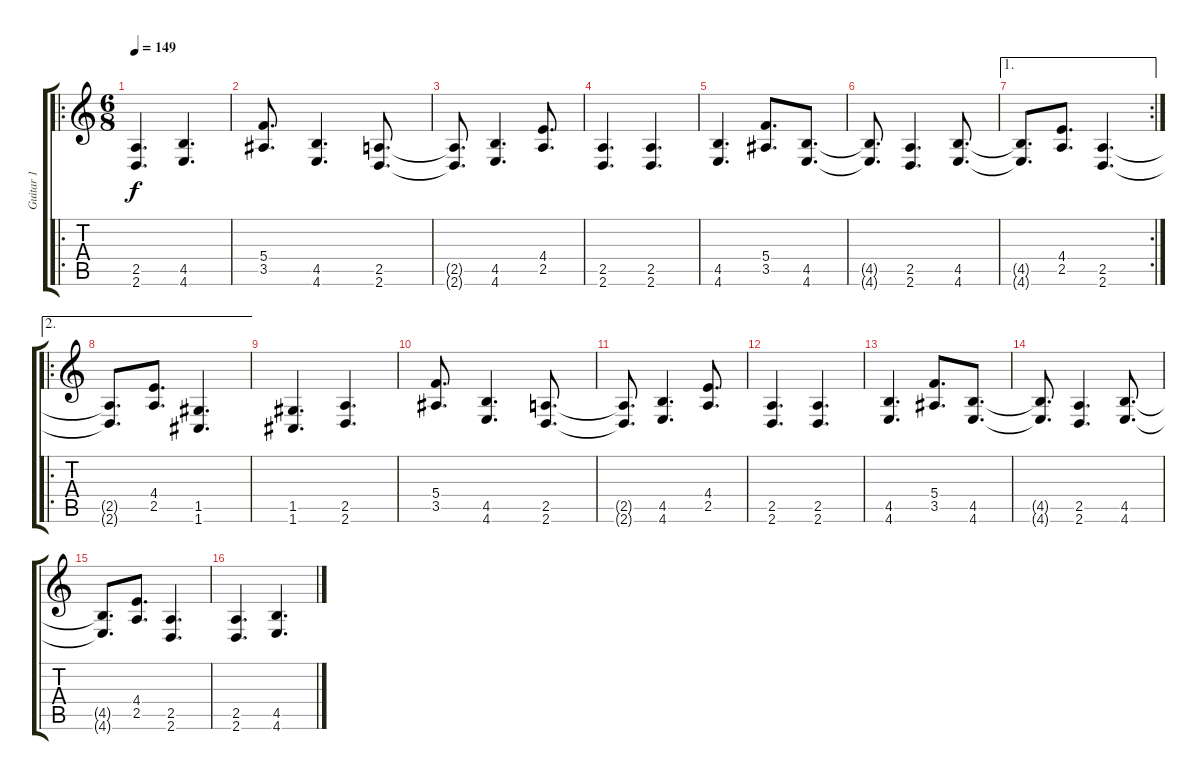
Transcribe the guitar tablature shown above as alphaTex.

\track ("Guitar 1" "Guitar 1") {instrument overdrivenguitar}
\staff {score tabs}
\tuning (E4 C4 G3 C3 G2 C2) {hide}
\ro
\ts (6 8)
\tempo 149
\clef g2
\ks c
(2.5 2.6).4{d dy f instrument overdrivenguitar} (4.5 4.6).4{d} |
(5.4 3.5).8{d} (4.5 4.6).4{d} (2.5 2.6).8{d} |
(2.5{t} 2.6{t}).8{d} (4.5 4.6).4{d} (4.4 2.5).8{d} |
(2.5 2.6).4{d} (2.5 2.6).4{d} |
(4.5 4.6).4{d} (5.4 3.5).8{d} (4.5 4.6).8{d} |
(4.5{t} 4.6{t}).8{d} (2.5 2.6).4{d} (4.5 4.6).8{d} |
\ae 1
\rc 2
(4.5{t} 4.6{t}).8{d} (4.4 2.5).8{d} (2.5 2.6).4{d} |
\ae 2
\ro
(2.5{t} 2.6{t}).8{d} (4.4 2.5).8{d} (1.5 1.6).4{d} |
(1.5 1.6).4{d} (2.5 2.6).4{d} |
(5.4 3.5).8{d} (4.5 4.6).4{d} (2.5 2.6).8{d} |
(2.5{t} 2.6{t}).8{d} (4.5 4.6).4{d} (4.4 2.5).8{d} |
(2.5 2.6).4{d} (2.5 2.6).4{d} |
(4.5 4.6).4{d} (5.4 3.5).8{d} (4.5 4.6).8{d} |
(4.5{t} 4.6{t}).8{d} (2.5 2.6).4{d} (4.5 4.6).8{d} |
(4.5{t} 4.6{t}).8{d} (4.4 2.5).8{d} (2.5 2.6).4{d} |
(2.5 2.6).4{d} (4.5 4.6).4{d}
